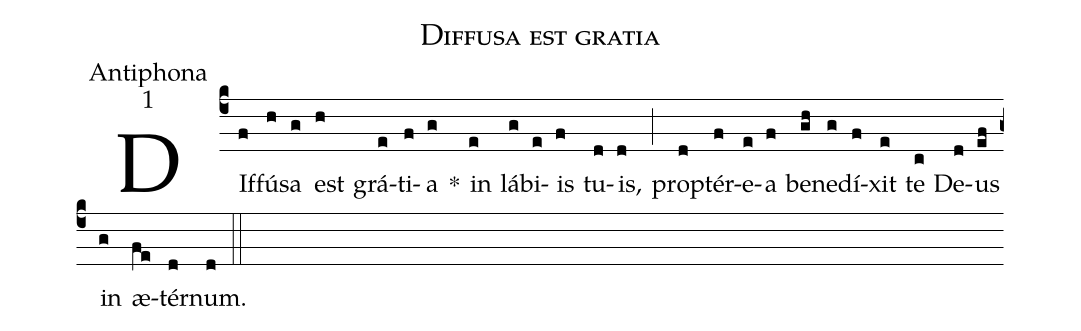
name:Diffusa est gratia;
office-part:Antiphona;
mode:1;
%%
(c4) DIf(f)fú(h)sa(g) est(h) grá(e)ti(f)a(g) *() in(e) lá(g)bi(e)is(f) tu(d)is,(d) (;) pro(d)ptér(f)e(e)a(f) be(gh)ne(g)dí(f)xit(e) te(c) De(d)us(ef) in(g) æ(fe)tér(d)num.(d) (::)
